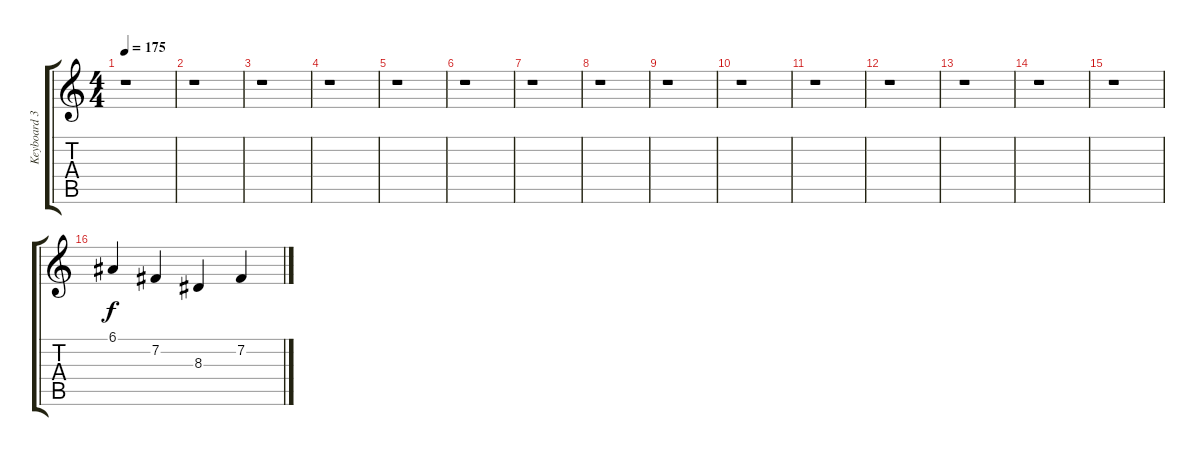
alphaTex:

\track ("Keyboard 3." "Keyboard 3") {instrument stringensemble1}
\staff {score tabs}
\tuning (E4 B3 G3 D3 A2 E2) {hide}
\ts (4 4)
\tempo 175
\clef g2
\ks c
r.1{dy f} |
r.1 |
r.1 |
r.1 |
r.1 |
r.1 |
r.1 |
r.1 |
r.1 |
r.1 |
r.1 |
r.1 |
r.1 |
r.1 |
r.1 |
6.1.4 7.2.4 8.3.4 7.2.4
